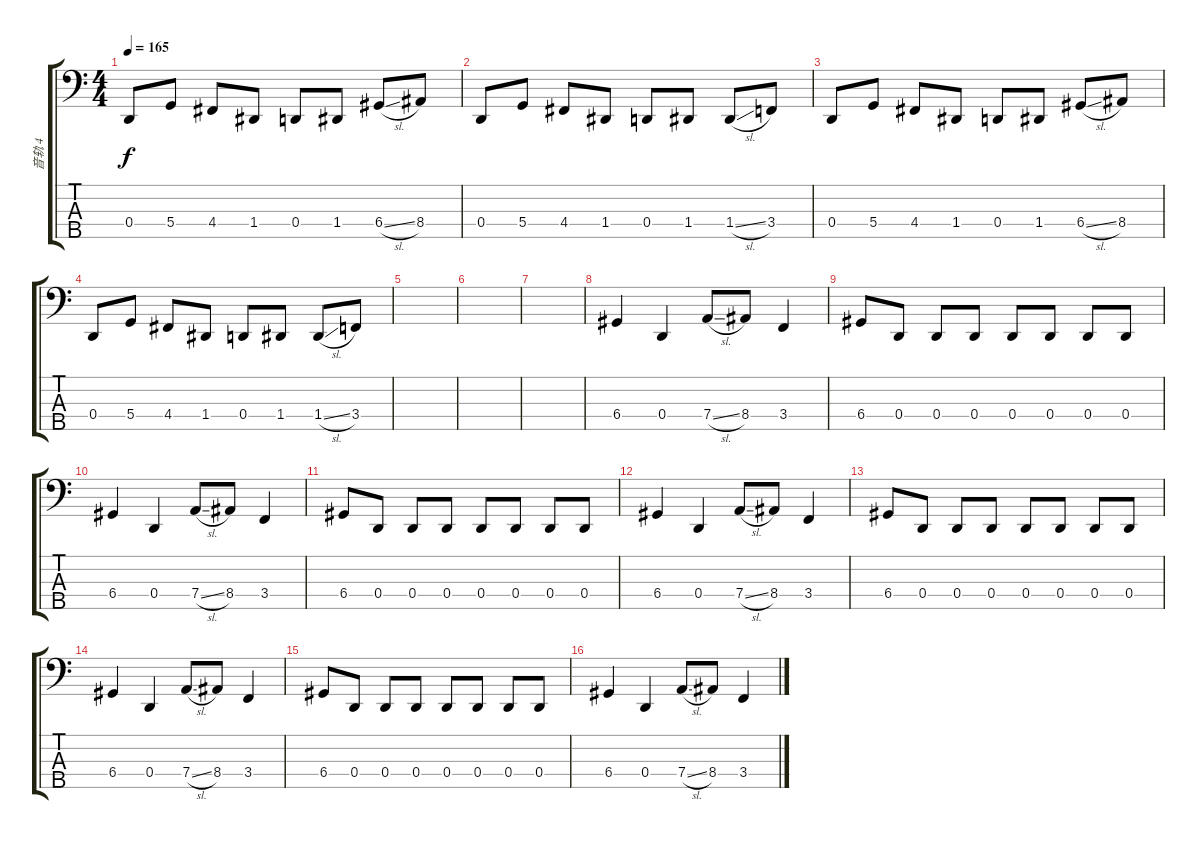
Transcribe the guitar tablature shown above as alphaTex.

\track ("音轨 4" "音轨 4") {instrument electricbassfinger}
\staff {score tabs}
\tuning (G2 D2 A1 D1 B0) {hide}
\ts (4 4)
\tempo 165
\clef f4
\ks c
0.4.8{dy f} 5.4.8 4.4.8 1.4.8 0.4.8 1.4.8 6.4{sl}.8 8.4.8 |
0.4.8 5.4.8 4.4.8 1.4.8 0.4.8 1.4.8 1.4{sl}.8 3.4.8 |
0.4.8 5.4.8 4.4.8 1.4.8 0.4.8 1.4.8 6.4{sl}.8 8.4.8 |
0.4.8 5.4.8 4.4.8 1.4.8 0.4.8 1.4.8 1.4{sl}.8 3.4.8 |
|
|
|
6.4.4 0.4.4 7.4{sl}.8 8.4.8 3.4.4 |
6.4.8 0.4.8 0.4.8 0.4.8 0.4.8 0.4.8 0.4.8 0.4.8 |
6.4.4 0.4.4 7.4{sl}.8 8.4.8 3.4.4 |
6.4.8 0.4.8 0.4.8 0.4.8 0.4.8 0.4.8 0.4.8 0.4.8 |
6.4.4 0.4.4 7.4{sl}.8 8.4.8 3.4.4 |
6.4.8 0.4.8 0.4.8 0.4.8 0.4.8 0.4.8 0.4.8 0.4.8 |
6.4.4 0.4.4 7.4{sl}.8 8.4.8 3.4.4 |
6.4.8 0.4.8 0.4.8 0.4.8 0.4.8 0.4.8 0.4.8 0.4.8 |
6.4.4 0.4.4 7.4{sl}.8 8.4.8 3.4.4
